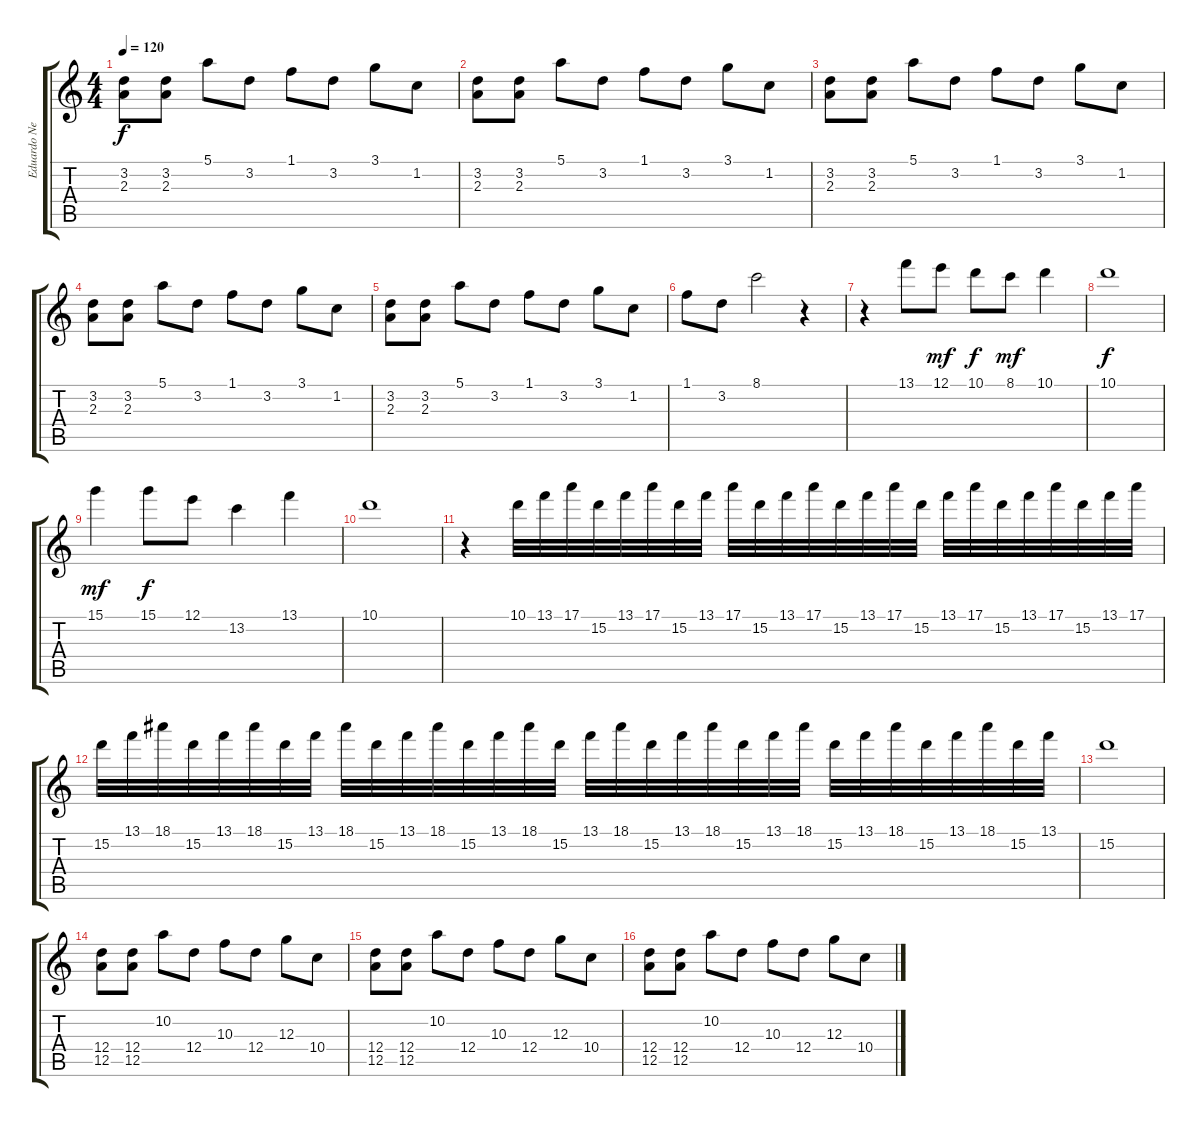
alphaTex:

\track ("Eduardo Neves - Guitar" "Eduardo Ne") {instrument overdrivenguitar}
\staff {score tabs}
\tuning (E4 B3 G3 D3 A2 E2) {hide}
\ts (4 4)
\tempo 120
\clef g2
\ks c
(3.2 2.3).8{dy f} (3.2 2.3).8 5.1.8 3.2.8 1.1.8 3.2.8 3.1.8 1.2.8 |
(3.2 2.3).8 (3.2 2.3).8 5.1.8 3.2.8 1.1.8 3.2.8 3.1.8 1.2.8 |
(3.2 2.3).8 (3.2 2.3).8 5.1.8 3.2.8 1.1.8 3.2.8 3.1.8 1.2.8 |
(3.2 2.3).8 (3.2 2.3).8 5.1.8 3.2.8 1.1.8 3.2.8 3.1.8 1.2.8 |
(3.2 2.3).8 (3.2 2.3).8 5.1.8 3.2.8 1.1.8 3.2.8 3.1.8 1.2.8 |
1.1.8 3.2.8 8.1.2 r.4 |
r.4 13.1.8 12.1.8{dy mf} 10.1.8{dy f} 8.1.8{dy mf} 10.1.4 |
10.1.1{dy f} |
15.1.4{dy mf} 15.1.8{dy f} 12.1.8 13.2.4 13.1.4 |
10.1.1 |
r.4 10.1.32 13.1.32 17.1.32 15.2.32 13.1.32 17.1.32 15.2.32 13.1.32 17.1.32 15.2.32 13.1.32 17.1.32 15.2.32 13.1.32 17.1.32 15.2.32 13.1.32 17.1.32 15.2.32 13.1.32 17.1.32 15.2.32 13.1.32 17.1.32 |
15.2.32 13.1.32 18.1.32 15.2.32 13.1.32 18.1.32 15.2.32 13.1.32 18.1.32 15.2.32 13.1.32 18.1.32 15.2.32 13.1.32 18.1.32 15.2.32 13.1.32 18.1.32 15.2.32 13.1.32 18.1.32 15.2.32 13.1.32 18.1.32 15.2.32 13.1.32 18.1.32 15.2.32 13.1.32 18.1.32 15.2.32 13.1.32 |
15.2.1 |
(12.4 12.5).8 (12.4 12.5).8 10.2.8 12.4.8 10.3.8 12.4.8 12.3.8 10.4.8 |
(12.4 12.5).8 (12.4 12.5).8 10.2.8 12.4.8 10.3.8 12.4.8 12.3.8 10.4.8 |
(12.4 12.5).8 (12.4 12.5).8 10.2.8 12.4.8 10.3.8 12.4.8 12.3.8 10.4.8
